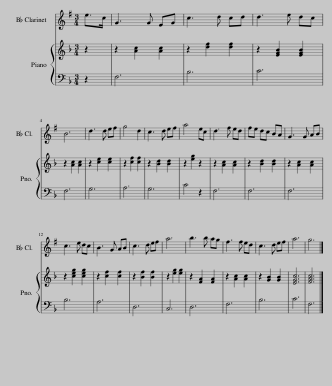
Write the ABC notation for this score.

X:1
%%score 1 { 2 | 3 }
L:1/8
M:3/4
I:linebreak $
K:F
V:1 treble transpose=-2
V:2 treble
V:3 bass
V:1
[K:G] e>c | G3 G EG | c3 d cd | d3 e dc |$ B6 | %5
 d3 d ef | g4 d2 | c3 d ef | a4 ec | d3 f ed | %10
 fe dc BA | G3 G AB |$ c3 e dc | B3 G AB | c3 d ef | %15
 a6 | b3 b ag | f3 f ed | c3 d ef | a6 | %20
 g6 |] %21
V:2
 z2 | z2 [Ac]2 [Ac]2 | z2 [df]2 [df]2 | z2 [EGB]2 [EGB]2 |$ z2 [Ac]2 [Ac]2 | %5
 z2 [ce]2 [ce]2 | z2 [cf]2 [cf]2 | z2 [Bd]2 [Bd]2 | z2 [eg]2 z2 | z2 [Ac]2 [Ac]2 | %10
 z2 [Bd]2 [Bd]2 | z2 [Ac]2 [Ac]2 |$ z2 [ceg]2 [ceg]2 | z2 [cf]2 [cf]2 | z2 [Bf]2 [Bf]2 | %15
 z2 [eg]2 [eg]2 | z2 [FA]2 [FA]2 | z2 [Ac]2 [Ac]2 | z2 [GB]2 [GB]2 | [EGc]6 | %20
 [FAc]6 |] %21
V:3
 z2 | F,6 | B,6 | C6 |$ F,6 | %5
 G,6 | A,6 | G,6 | C4 z2 | F,6 | %10
 F,6 | F,6 |$ B,6 | A,6 | D,6 | %15
 C,6 | D,6 | F,6 | B,6 | C6 | %20
 F,6 |] %21
